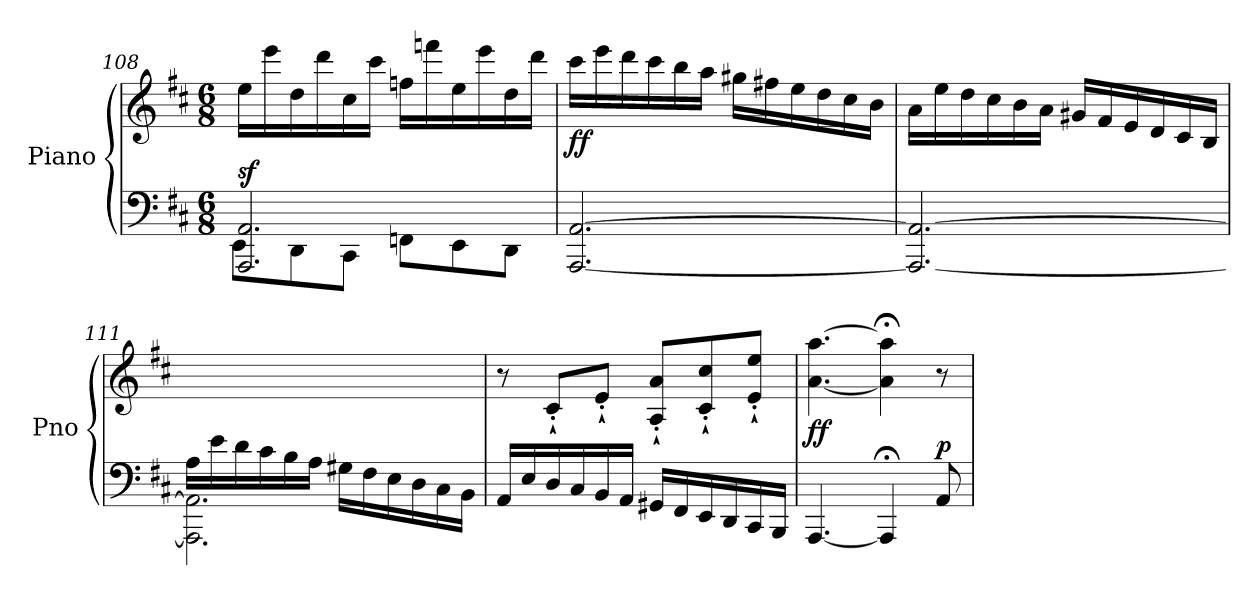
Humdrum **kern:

**kern	**kern	**dynam
*part1	*part1	*part1
*staff2	*staff1	*staff1/2
*I"Piano	*	*
*I'Pno	*	*
!!LO:PB:g=z
*clefF4	*clefG2	*
*k[f#c#]	*k[f#c#]	*
*M6/8	*M6/8	*
=108	=108	=108
*^	*	*
!	!	!	!LO:DY:a=2
2.AAA/ 2.AA/	8EE\L	16ee\LL	sf
.	.	16eee\	.
.	8DD\	16dd\	.
.	.	16ddd\	.
.	8CC#\J	16cc#\	.
.	.	16ccc#\JJ	.
.	8FFn\L	16ffn\LL	.
.	.	16fffn\	.
.	8EE\	16ee\	.
.	.	16eee\	.
.	8DD\J	16dd\	.
.	.	16ddd\JJ	.
*v	*v	*	*
=109	=109	=109
!	!	!LO:DY:b
[2.AAA/ [2.AA/	16ccc#\LL	ff
.	16eee\	.
.	16ddd\	.
.	16ccc#\	.
.	16bb\	.
.	16aa\JJ	.
.	16gg#X\LL	.
.	16ff#X\	.
.	16ee\	.
.	16dd\	.
.	16cc#\	.
.	16b\JJ	.
=110	=110	=110
2.AAA/_ 2.AA/_	16a\LL	.
.	16ee\	.
.	16dd\	.
.	16cc#\	.
.	16b\	.
.	16a\JJ	.
.	16g#X/LL	.
.	16f#/	.
.	16e/	.
.	16d/	.
.	16c#/	.
.	16B/JJ	.
!!LO:LB:g=z
=111	=111	=111
*^	*	*
16A\LL	2.AAA\] 2.AA\]	2.ryy	.
16e\	.	.	.
16d\	.	.	.
16c#\	.	.	.
16B\	.	.	.
16A\JJ	.	.	.
16G#X\LL	.	.	.
16F#\	.	.	.
16E\	.	.	.
16D\	.	.	.
16C#\	.	.	.
16BB\JJ	.	.	.
*v	*v	*	*
=112	=112	=112
16AA/LL	8r	.
16E/	.	.
16D/	8c#`'/L	.
16C#/	.	.
16BB/	8e`'/J	.
16AA/JJ	.	.
16GG#X/LL	8A/`' 8a/`'L	.
16FF#/	.	.
16EE/	8c#/`' 8cc#/`'	.
16DD/	.	.
16CC#/	8e/`' 8ee/`'J	.
16BBB/JJ	.	.
=113	=113	=113
!	!	!LO:DY:b
[4.AAA/	[4.a\ [4.aa\	ff
4AAA;</]	4a\];< 4aa\];<	.
!	!	!LO:DY:a=2
8AA/	8r	p
=	=	=
*-	*-	*-
